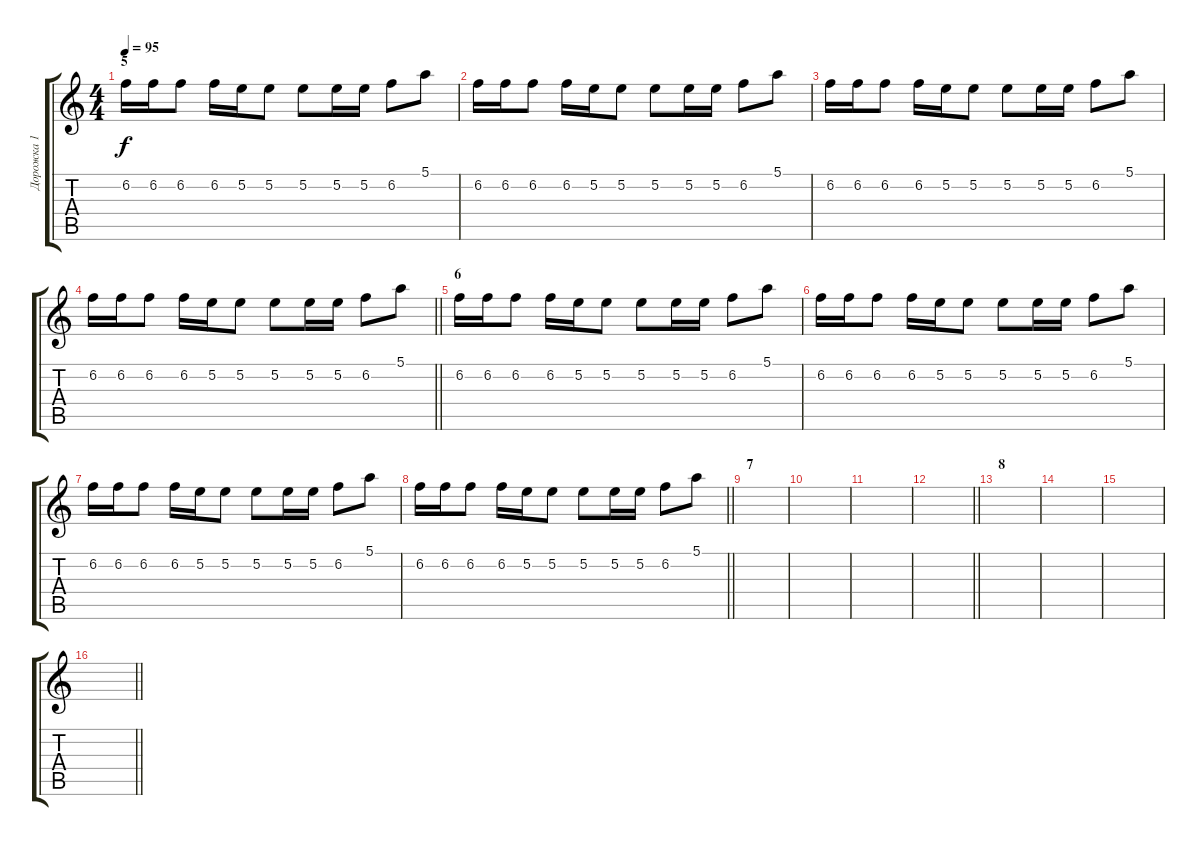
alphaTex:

\track ("Дорожка 1" "Дорожка 1") {instrument acousticguitarsteel}
\staff {score tabs}
\tuning (E4 B3 G3 D3 A2 E2) {hide}
\ts (4 4)
\section ("" "5")
\tempo 95
\clef g2
\ks c
6.2.16{dy f} 6.2.16 6.2.8 6.2.16 5.2.16 5.2.8 5.2.8 5.2.16 5.2.16 6.2.8 5.1.8 |
6.2.16 6.2.16 6.2.8 6.2.16 5.2.16 5.2.8 5.2.8 5.2.16 5.2.16 6.2.8 5.1.8 |
6.2.16 6.2.16 6.2.8 6.2.16 5.2.16 5.2.8 5.2.8 5.2.16 5.2.16 6.2.8 5.1.8 |
\barLineRight lightlight
6.2.16 6.2.16 6.2.8 6.2.16 5.2.16 5.2.8 5.2.8 5.2.16 5.2.16 6.2.8 5.1.8 |
\section ("" "6")
6.2.16 6.2.16 6.2.8 6.2.16 5.2.16 5.2.8 5.2.8 5.2.16 5.2.16 6.2.8 5.1.8 |
6.2.16 6.2.16 6.2.8 6.2.16 5.2.16 5.2.8 5.2.8 5.2.16 5.2.16 6.2.8 5.1.8 |
6.2.16 6.2.16 6.2.8 6.2.16 5.2.16 5.2.8 5.2.8 5.2.16 5.2.16 6.2.8 5.1.8 |
\barLineRight lightlight
6.2.16 6.2.16 6.2.8 6.2.16 5.2.16 5.2.8 5.2.8 5.2.16 5.2.16 6.2.8 5.1.8 |
\section ("" "7")
|
|
|
\barLineRight lightlight
|
\section ("" "8")
|
|
|
\barLineRight lightlight
